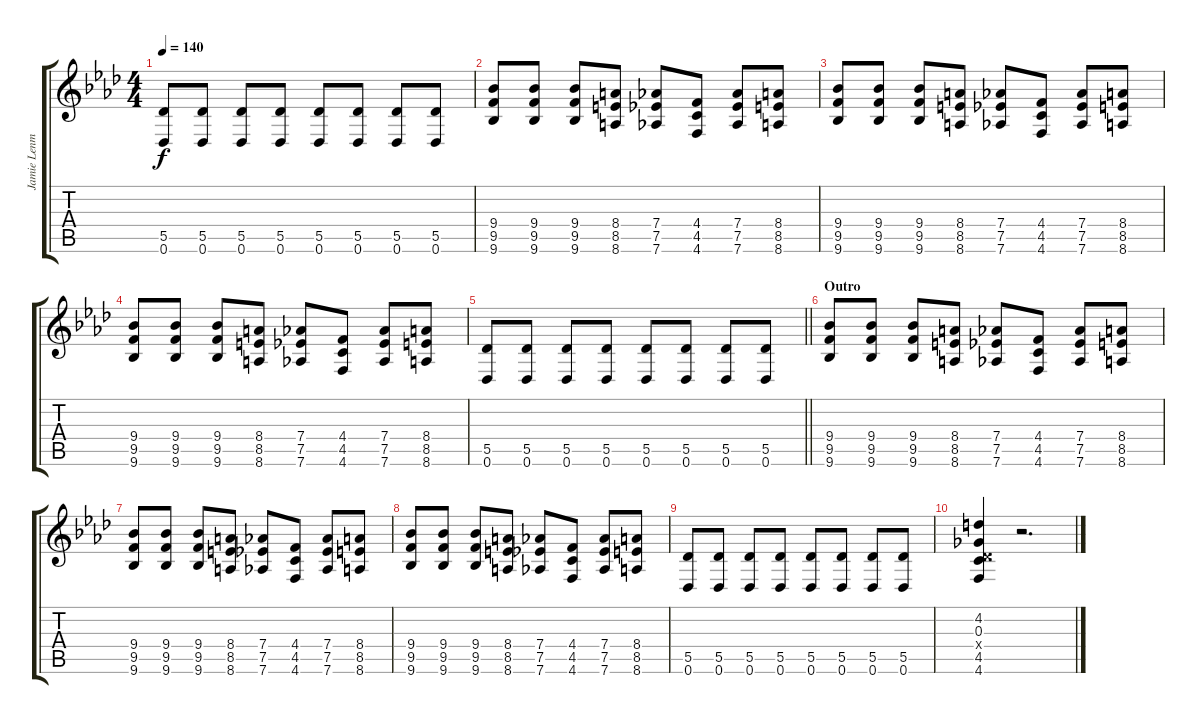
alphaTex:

\track ("Jamie Lenman (Right)" "Jamie Lenm") {instrument distortionguitar}
\staff {score tabs}
\tuning (Eb4 Bb3 Gb3 Db3 Ab2 Db2) {hide}
\ts (4 4)
\tempo 140
\clef g2
\ks fminor
(5.5 0.6).8{dy f} (5.5 0.6).8 (5.5 0.6).8 (5.5 0.6).8 (5.5 0.6).8 (5.5 0.6).8 (5.5 0.6).8 (5.5 0.6).8 |
(9.4 9.5 9.6).8 (9.4 9.5 9.6).8 (9.4 9.5 9.6).8 (8.4 8.5 8.6).8 (7.4 7.5 7.6).8 (4.4 4.5 4.6).8 (7.4 7.5 7.6).8 (8.4 8.5 8.6).8 |
(9.4 9.5 9.6).8 (9.4 9.5 9.6).8 (9.4 9.5 9.6).8 (8.4 8.5 8.6).8 (7.4 7.5 7.6).8 (4.4 4.5 4.6).8 (7.4 7.5 7.6).8 (8.4 8.5 8.6).8 |
(9.4 9.5 9.6).8 (9.4 9.5 9.6).8 (9.4 9.5 9.6).8 (8.4 8.5 8.6).8 (7.4 7.5 7.6).8 (4.4 4.5 4.6).8 (7.4 7.5 7.6).8 (8.4 8.5 8.6).8 |
\barLineRight lightlight
(5.5 0.6).8 (5.5 0.6).8 (5.5 0.6).8 (5.5 0.6).8 (5.5 0.6).8 (5.5 0.6).8 (5.5 0.6).8 (5.5 0.6).8 |
\section ("" "Outro")
(9.4 9.5 9.6).8 (9.4 9.5 9.6).8 (9.4 9.5 9.6).8 (8.4 8.5 8.6).8 (7.4 7.5 7.6).8 (4.4 4.5 4.6).8 (7.4 7.5 7.6).8 (8.4 8.5 8.6).8 |
(9.4 9.5 9.6).8 (9.4 9.5 9.6).8 (9.4 9.5 9.6).8 (8.4 8.5 8.6).8 (7.4 7.5 7.6).8 (4.4 4.5 4.6).8 (7.4 7.5 7.6).8 (8.4 8.5 8.6).8 |
(9.4 9.5 9.6).8 (9.4 9.5 9.6).8 (9.4 9.5 9.6).8 (8.4 8.5 8.6).8 (7.4 7.5 7.6).8 (4.4 4.5 4.6).8 (7.4 7.5 7.6).8 (8.4 8.5 8.6).8 |
(5.5 0.6).8 (5.5 0.6).8 (5.5 0.6).8 (5.5 0.6).8 (5.5 0.6).8 (5.5 0.6).8 (5.5 0.6).8 (5.5 0.6).8 |
(4.2 0.3 0.4{x} 4.5 4.6).4 r.2{d}
